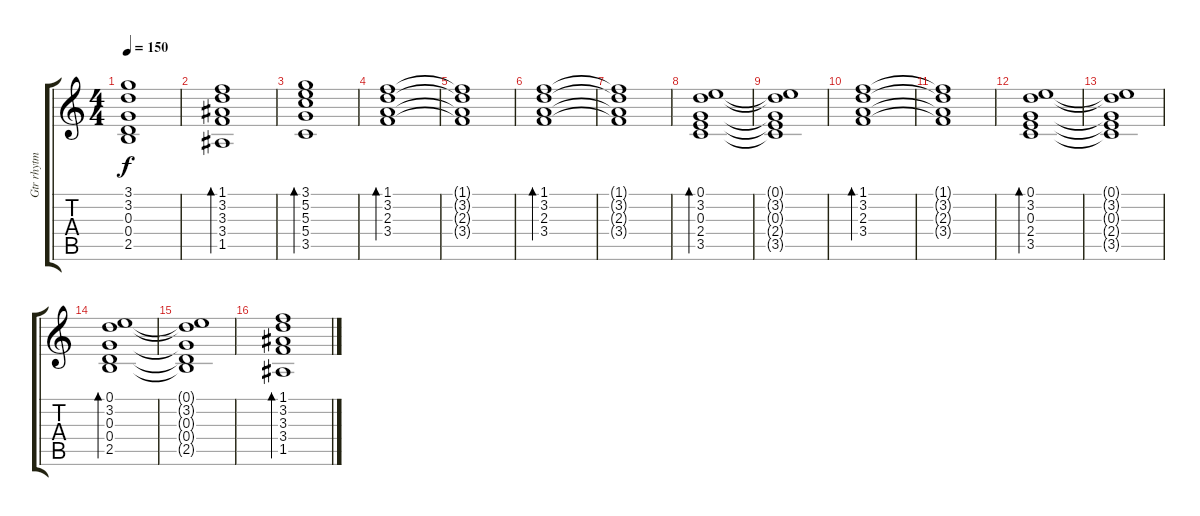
\track ("Gtr rhytm" "Gtr rhytm") {instrument acousticguitarsteel}
\staff {score tabs}
\tuning (E4 B3 G3 D3 A2 E2) {hide}
\ts (4 4)
\tempo 150
\clef g2
\ks c
(3.1{t} 3.2{t} 0.3{t} 0.4{t} 2.5{t}).1{dy f} |
(1.1 3.2 3.3 3.4 1.5).1{bd 120} |
(3.1 5.2 5.3 5.4 3.5).1{bd 120} |
(1.1 3.2 2.3 3.4).1{bd 120} |
(1.1{t} 3.2{t} 2.3{t} 3.4{t}).1 |
(1.1 3.2 2.3 3.4).1{bd 120} |
(1.1{t} 3.2{t} 2.3{t} 3.4{t}).1 |
(0.1 3.2 0.3 2.4 3.5).1{bd 120} |
(0.1{t} 3.2{t} 0.3{t} 2.4{t} 3.5{t}).1 |
(1.1 3.2 2.3 3.4).1{bd 120} |
(1.1{t} 3.2{t} 2.3{t} 3.4{t}).1 |
(0.1 3.2 0.3 2.4 3.5).1{bd 120} |
(0.1{t} 3.2{t} 0.3{t} 2.4{t} 3.5{t}).1 |
(0.1 3.2 0.3 0.4 2.5).1{bd 120} |
(0.1{t} 3.2{t} 0.3{t} 0.4{t} 2.5{t}).1 |
(1.1 3.2 3.3 3.4 1.5).1{bd 120}
